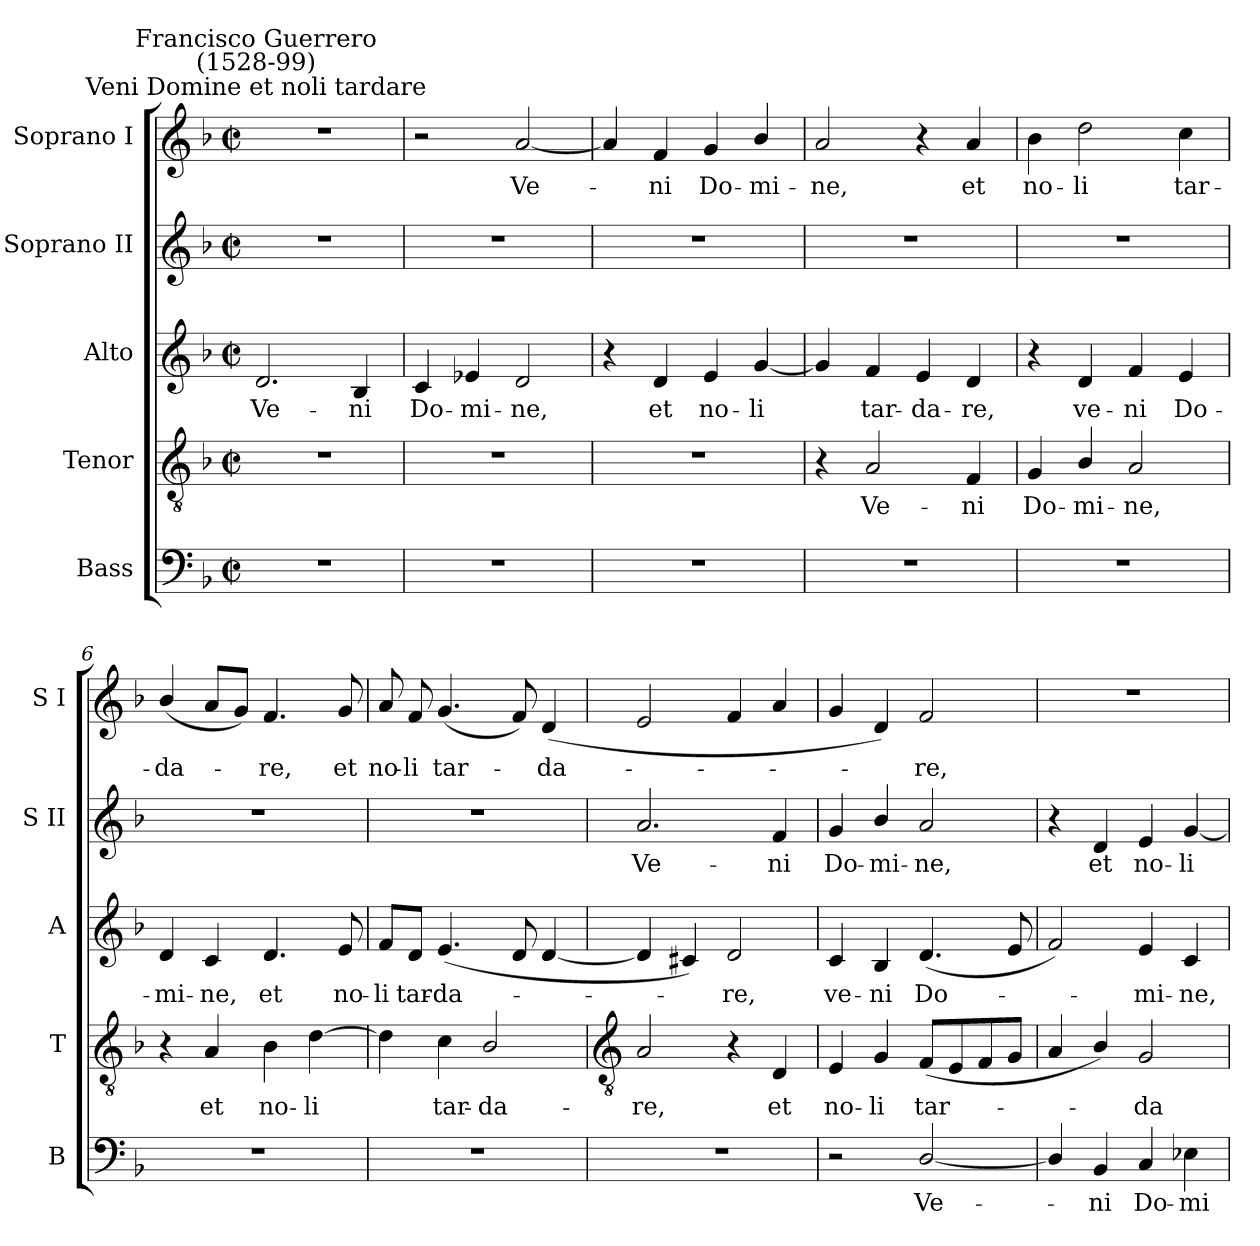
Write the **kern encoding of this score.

**kern	**text	**kern	**text	**kern	**text	**kern	**text	**kern	**text
*part5	*part5	*part4	*part4	*part3	*part3	*part2	*part2	*part1	*part1
*staff5	*staff5	*staff4	*staff4	*staff3	*staff3	*staff2	*staff2	*staff1	*staff1
*I"Bass	*	*I"Tenor	*	*I"Alto	*	*I"Soprano II	*	*I"Soprano I	*
*I'B	*	*I'T	*	*I'A	*	*I'S II	*	*I'S I	*
*clefF4	*	*clefGv2	*	*clefG2	*	*clefG2	*	*clefG2	*
*k[b-]	*	*k[b-]	*	*k[b-]	*	*k[b-]	*	*k[b-]	*
*F:	*	*F:	*	*F:	*	*F:	*	*F:	*
*M2/2	*	*M2/2	*	*M2/2	*	*M2/2	*	*M2/2	*
*met(c|)	*	*met(c|)	*	*met(c|)	*	*met(c|)	*	*met(c|)	*
=1	=1	=1	=1	=1	=1	=1	=1	=1	=1
!	!	!	!	!	!	!	!	!LO:TX:a:cj:t=Veni Domine et noli tardare	!
!	!	!	!	!	!	!	!	!LO:TX:a:cj:t=Francisco Guerrero\n(1528-99)	!
!	!	!	!	!	!LO:LY:b	!	!	!	!
1r	.	1r	.	2.d	Ve-	1r	.	1r	.
!	!	!	!	!	!LO:LY:b	!	!	!	!
.	.	.	.	4B-	-ni	.	.	.	.
=2	=2	=2	=2	=2	=2	=2	=2	=2	=2
!	!	!	!	!	!LO:LY:b	!	!	!	!
1r	.	1r	.	4c	Do-	1r	.	2r	.
!	!	!	!	!	!LO:LY:b	!	!	!	!
.	.	.	.	4e-X	-mi-	.	.	.	.
!	!	!	!	!	!LO:LY:b	!	!	!	!LO:LY:b
.	.	.	.	2d	-ne,	.	.	[2a	Ve-
=3	=3	=3	=3	=3	=3	=3	=3	=3	=3
1r	.	1r	.	4r	.	1r	.	4a]	.
!	!	!	!	!	!LO:LY:b	!	!	!	!LO:LY:b
.	.	.	.	4d	et	.	.	4f	ni
!	!	!	!	!	!LO:LY:b	!	!	!	!LO:LY:b
.	.	.	.	4e	no-	.	.	4g	Do-
!	!	!	!	!	!LO:LY:b	!	!	!	!LO:LY:b
.	.	.	.	[4g	-li	.	.	4b-/	-mi-
=4	=4	=4	=4	=4	=4	=4	=4	=4	=4
!	!	!	!	!	!	!	!	!	!LO:LY:b
1r	.	4r	.	4g]	.	1r	.	2a	-ne,
!	!	!	!LO:LY:b	!	!LO:LY:b	!	!	!	!
.	.	2A	Ve-	4f	tar-	.	.	.	.
!	!	!	!	!	!LO:LY:b	!	!	!	!
.	.	.	.	4e	-da-	.	.	4r	.
!	!	!	!LO:LY:b	!	!LO:LY:b	!	!	!	!LO:LY:b
.	.	4F	-ni	4d	-re,	.	.	4a	et
=5	=5	=5	=5	=5	=5	=5	=5	=5	=5
!	!	!	!LO:LY:b	!	!	!	!	!	!LO:LY:b
1r	.	4G	Do-	4r	.	1r	.	4b-	no-
!	!	!	!LO:LY:b	!	!LO:LY:b	!	!	!	!LO:LY:b
.	.	4B-/	-mi-	4d	ve-	.	.	2dd	-li
!	!	!	!LO:LY:b	!	!LO:LY:b	!	!	!	!
.	.	2A	-ne,	4f	-ni	.	.	.	.
!	!	!	!	!	!LO:LY:b	!	!	!	!LO:LY:b
.	.	.	.	4e	Do-	.	.	4cc	tar-
=6	=6	=6	=6	=6	=6	=6	=6	=6	=6
!	!	!	!	!	!LO:LY:b	!	!	!	!LO:LY:b
1r	.	4r	.	4d	-mi-	1r	.	(<4b-/	-da-
!	!	!	!LO:LY:b	!	!LO:LY:b	!	!	!	!
.	.	4A	et	4c	-ne,	.	.	8aL	.
.	.	.	.	.	.	.	.	8gJ)	.
!	!	!	!LO:LY:b	!	!LO:LY:b	!	!	!	!LO:LY:b
.	.	4B-	no-	4.d	et	.	.	4.f	re,
!	!	!	!LO:LY:b	!	!	!	!	!	!
.	.	[4d	-li	.	.	.	.	.	.
!	!	!	!	!	!LO:LY:b	!	!	!	!LO:LY:b
.	.	.	.	8e	no-	.	.	8g	et
=7	=7	=7	=7	=7	=7	=7	=7	=7	=7
!	!	!	!	!	!LO:LY:b	!	!	!	!LO:LY:b
1r	.	4d]	.	8f/L	-li	1r	.	8a	no-
!	!	!	!	!	!LO:LY:b	!	!	!	!LO:LY:b
.	.	.	.	8d/J	tar-	.	.	8f	-li
!	!	!	!LO:LY:b	!	!LO:LY:b	!	!	!	!LO:LY:b
.	.	4c	tar-	(<4.e	-da-	.	.	(<4.g	tar-
!	!	!	!LO:LY:b	!	!	!	!	!	!
.	.	2B-/	-da-	.	.	.	.	.	.
.	.	.	.	8d	.	.	.	8f)	.
!	!	!	!	!	!	!	!	!	!LO:LY:b
.	.	.	.	[4d	.	.	.	(<4d	da-
!!LO:LB:g=z
=8	=8	=8	=8	=8	=8	=8	=8	=8	=8
*	*	*clefGv2	*	*	*	*	*	*	*
!	!	!	!LO:LY:b	!	!	!	!LO:LY:b	!	!
1r	.	2A	-re,	4d]	.	2.a	Ve-	2e	.
.	.	.	.	4c#X)	.	.	.	.	.
!	!	!	!	!	!LO:LY:b	!	!	!	!
.	.	4r	.	2d	re,	.	.	4f	.
!	!	!	!LO:LY:b	!	!	!	!LO:LY:b	!	!
.	.	4D	et	.	.	4f	-ni	4a	.
=9	=9	=9	=9	=9	=9	=9	=9	=9	=9
!	!	!	!LO:LY:b	!	!LO:LY:b	!	!LO:LY:b	!	!
2r	.	4E	no-	4c	ve-	4g	Do-	4g	.
!	!	!	!LO:LY:b	!	!LO:LY:b	!	!LO:LY:b	!	!
.	.	4G	-li	4B-	-ni	4b-/	-mi-	4d)	.
!	!LO:LY:b	!	!LO:LY:b	!	!LO:LY:b	!	!LO:LY:b	!	!LO:LY:b
[2D/	Ve-	(<8FL	tar-	(<4.d	Do-	2a	-ne,	2f	re,
.	.	8E	.	.	.	.	.	.	.
.	.	8F	.	.	.	.	.	.	.
.	.	8GJ	.	8e	.	.	.	.	.
=10	=10	=10	=10	=10	=10	=10	=10	=10	=10
4D/]	.	4A	.	2f)	.	4r	.	1r	.
!	!LO:LY:b	!	!	!	!	!	!LO:LY:b	!	!
4BB-	ni	4B-/)	.	.	.	4d	et	.	.
!	!LO:LY:b	!	!LO:LY:b	!	!LO:LY:b	!	!LO:LY:b	!	!
4C	Do-	2G	da-	4e	mi-	4e	no-	.	.
!	!LO:LY:b	!	!	!	!LO:LY:b	!	!LO:LY:b	!	!
4E-X	-mi-	.	.	4c	-ne,	[4g	-li	.	.
=	=	=	=	=	=	=	=	=	=
*-	*-	*-	*-	*-	*-	*-	*-	*-	*-
